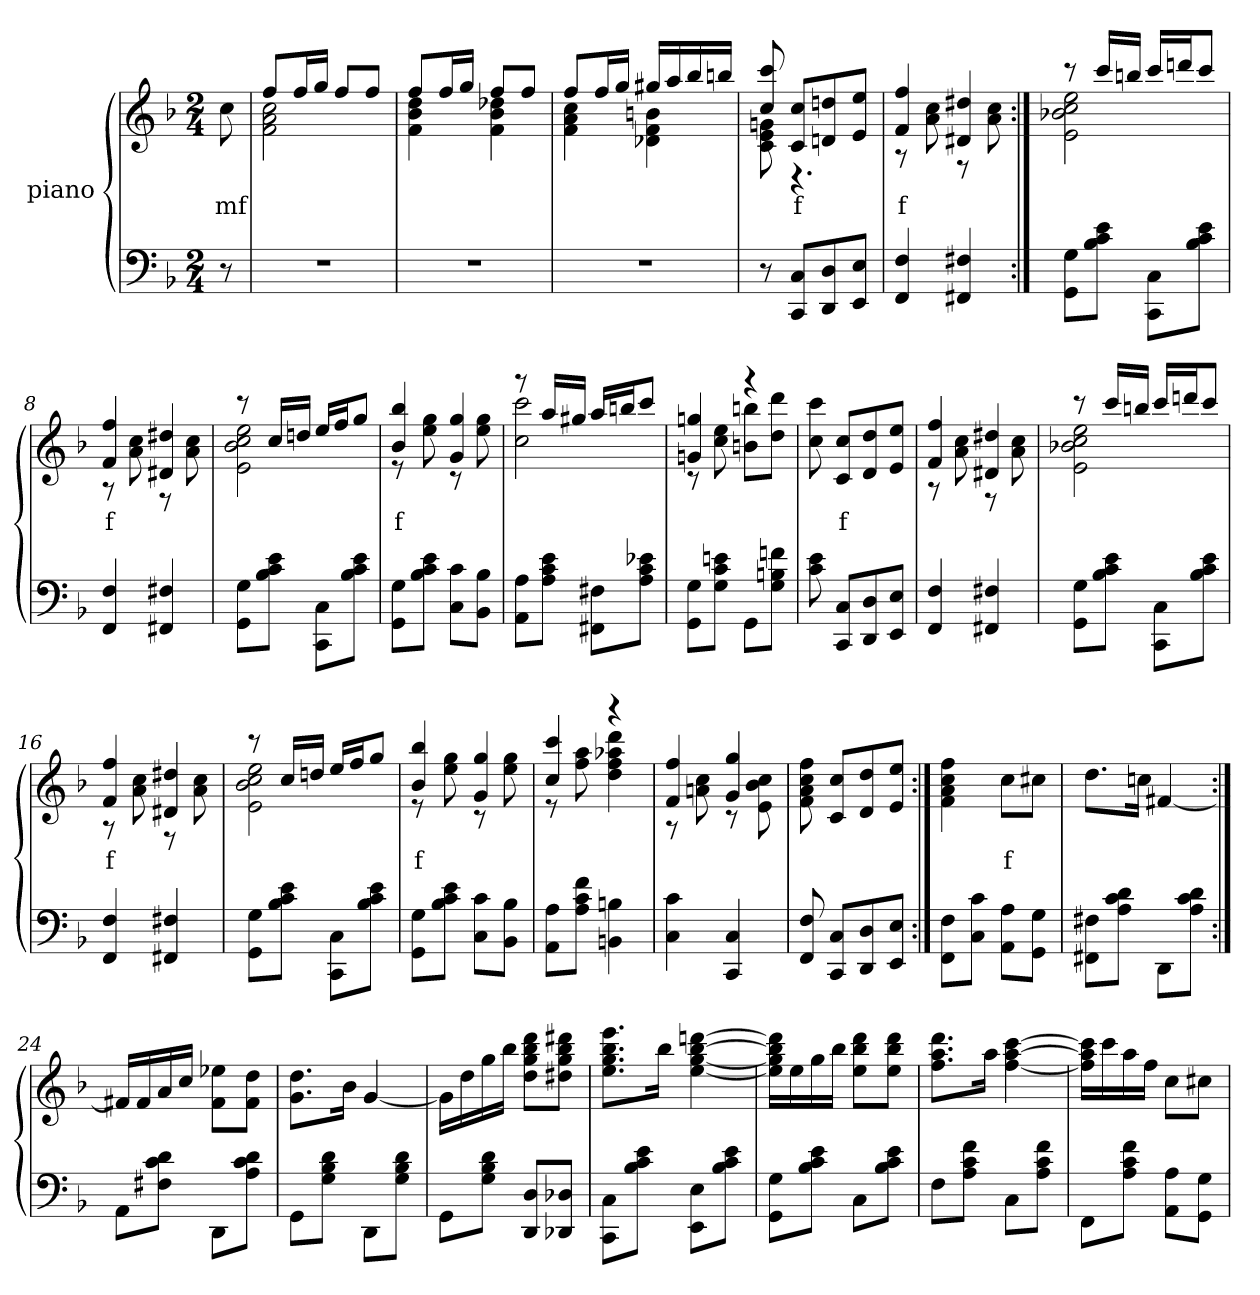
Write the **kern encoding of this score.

**kern	**kern	**text
*part2	*part1	*part1
*staff2	*staff1	*staff1
*I"piano	*I"piano	*
*clefF4	*clefG2	*
*k[b-]	*k[b-]	*
*M2/4	*M2/4	*
=1	=1	=1
8r	8cc	mf
=2	=2	=2
*	*^	*
2r	8ffL	2cc 2a 2f	.
.	16ffL	.	.
.	16ggJJ	.	.
.	8ffL	.	.
.	8ffJ	.	.
=3	=3	=3	=3
2r	8ffL	4dd 4b- 4f	.
.	16ffL	.	.
.	16ggJJ	.	.
.	8ffL	4dd-X 4b- 4f	.
.	8ffJ	.	.
=4	=4	=4	=4
2r	8ffL	4cc 4a 4f	.
.	16ffL	.	.
.	16ggJJ	.	.
.	16gg#XLL	4bn 4f 4d-X	.
.	16aa	.	.
.	16bb-	.	.
.	16bbnJJ	.	.
=5	=5	=5	=5
8r	8ccc 8cc	8gn 8e 8c	.
8C 8CCL	8cc 8cL	4.r	f
8D 8DD	8ddn 8dn	.	.
8E 8EEJ	8ee 8eJ	.	.
=6	=6	=6	=6
4F 4FF	4ff 4f	8r	f
.	.	8cc 8a	.
4F#X 4FF#X	4dd#X 4d#X	8r	.
.	.	8cc 8a	.
=7:|!	=7:|!	=7:|!	=7:|!
8G 8GGL	8r	2ee 2cc 2b-X 2e	.
8e 8c 8B-J	16cccLL	.	.
.	16bbnJJ	.	.
8C 8CCL	16cccLL	.	.
.	16dddnJ	.	.
8e 8c 8B-J	8cccJ	.	.
=8	=8	=8	=8
4F 4FF	4ff 4f	8r	f
.	.	8cc 8a	.
4F#X 4FF#X	4dd#X 4d#X	8r	.
.	.	8cc 8a	.
=9	=9	=9	=9
8G 8GGL	8r	2ee 2cc 2b- 2e	.
8e 8c 8B-J	16ccLL	.	.
.	16ddnJJ	.	.
8C 8CCL	16eeLL	.	.
.	16ffJ	.	.
8e 8c 8B-J	8ggJ	.	.
=10	=10	=10	=10
8G 8GGL	4bb- 4b-	8r	f
8e 8c 8B-J	.	8gg 8ee	.
8c 8CL	4gg 4g	8r	.
8B- 8BB-J	.	8gg 8ee	.
=11	=11	=11	=11
8A 8AAL	8r	2ccc 2cc	.
8e 8c 8AJ	16aaLL	.	.
.	16gg#XJJ	.	.
8F#X 8FF#XL	16aaLL	.	.
.	16bbnJ	.	.
8e-X 8c 8AJ	8cccJ	.	.
=12	=12	=12	=12
8G 8GGL	4ggn 4gn	8r	.
8en 8c 8GJ	.	8ee 8cc	.
8GGL	4r	8bbn 8bnL	.
8fn 8Bn 8GJ	.	8ddd 8ddJ	.
*	*v	*v	*
=13	=13	=13
8e 8c	8ccc 8cc	.
8C 8CCL	8cc 8cL	f
8D 8DD	8dd 8d	.
8E 8EEJ	8ee 8eJ	.
=14	=14	=14
*	*^	*
4F 4FF	4ff 4f	8r	.
.	.	8cc 8a	.
4F#X 4FF#X	4dd#X 4d#X	8r	.
.	.	8cc 8a	.
=15	=15	=15	=15
8G 8GGL	8r	2ee 2cc 2b-X 2e	.
8e 8c 8B-J	16cccLL	.	.
.	16bbnJJ	.	.
8C 8CCL	16cccLL	.	.
.	16dddnJ	.	.
8e 8c 8B-J	8cccJ	.	.
=16	=16	=16	=16
4F 4FF	4ff 4f	8r	f
.	.	8cc 8a	.
4F#X 4FF#X	4dd#X 4d#X	8r	.
.	.	8cc 8a	.
=17	=17	=17	=17
8G 8GGL	8r	2ee 2cc 2b- 2e	.
8e 8c 8B-J	16ccLL	.	.
.	16ddnJJ	.	.
8C 8CCL	16eeLL	.	.
.	16ffJ	.	.
8e 8c 8B-J	8ggJ	.	.
=18	=18	=18	=18
8G 8GGL	4bb- 4b-	8r	f
8e 8c 8B-J	.	8gg 8ee	.
8c 8CL	4gg 4g	8r	.
8B- 8BB-J	.	8gg 8ee	.
=19	=19	=19	=19
8A 8AAL	4ccc 4cc	8r	.
8f 8c 8AJ	.	8aa 8ff	.
4Bn 4BBn	4r	4ddd 4aa-X 4ff 4dd	.
=20	=20	=20	=20
4c 4C	4ff 4f	8r	.
.	.	8cc 8an	.
4C 4CC	4gg 4g	8r	.
.	.	8cc 8b- 8e	.
*	*v	*v	*
=21	=21	=21
8F 8FF	8ff 8cc 8a 8f	.
8C 8CCL	8cc 8cL	.
8D 8DD	8dd 8d	.
8E 8EEJ	8ee 8eJ	.
=22:|!	=22:|!	=22:|!
8F 8FFL	4ff 4cc 4a 4f	.
8c 8CJ	.	.
8A 8AAL	8ccL	f
8G 8GGJ	8cc#XJ	.
=23	=23	=23
8F#X 8FF#XL	8.ddL	.
8d 8c 8AJ	.	.
.	16ccnJk	.
8DDL	[4f#X	.
8d 8c 8AJ	.	.
=24:|!	=24:|!	=24:|!
8AAL	16f#XLL]	.
.	16f#	.
8d 8c 8F#XJ	16a	.
.	16ccJJ	.
8DDL	8ee-X 8f#L	.
8d 8c 8AJ	8dd 8f#J	.
=25	=25	=25
8GGL	8.dd 8.gL	.
8d 8B- 8GJ	.	.
.	16b-Jk	.
8DDL	[4g	.
8d 8B- 8GJ	.	.
=26	=26	=26
8GGL	16gLL]	.
.	16dd	.
8d 8B- 8GJ	16gg	.
.	16bb-JJ	.
8D 8DDL	8ddd 8bb- 8gg 8ddL	.
8D-X 8DD-XJ	8ddd#X 8bb- 8gg 8dd#XJ	.
=27	=27	=27
8C 8CCL	8.eee 8.bb- 8.gg 8.eeL	.
8e 8c 8B-J	.	.
.	16bb-Jk	.
8E 8EEL	[4dddn [4bb- [4gg [4ee	.
8e 8c 8B-J	.	.
=28	=28	=28
8G 8GGL	16ddd] 16bb-] 16gg] 16ee]LL	.
.	16ee	.
8e 8c 8B-J	16gg	.
.	16bb-JJ	.
8CL	8ddd 8bb- 8eeL	.
8e 8c 8B-J	8ddd 8bb- 8eeJ	.
=29	=29	=29
8FL	8.ddd 8.aa 8.ffL	.
8f 8c 8AJ	.	.
.	16aaJk	.
8CL	[4ccc [4aa [4ff	.
8f 8c 8AJ	.	.
=30	=30	=30
8FFL	16ccc] 16aa] 16ff]LL	.
.	16ccc	.
8f 8c 8AJ	16aa	.
.	16ffJJ	.
8A 8AAL	8ccL	.
8G 8GGJ	8cc#XJ	.
=	=	=
*-	*-	*-
